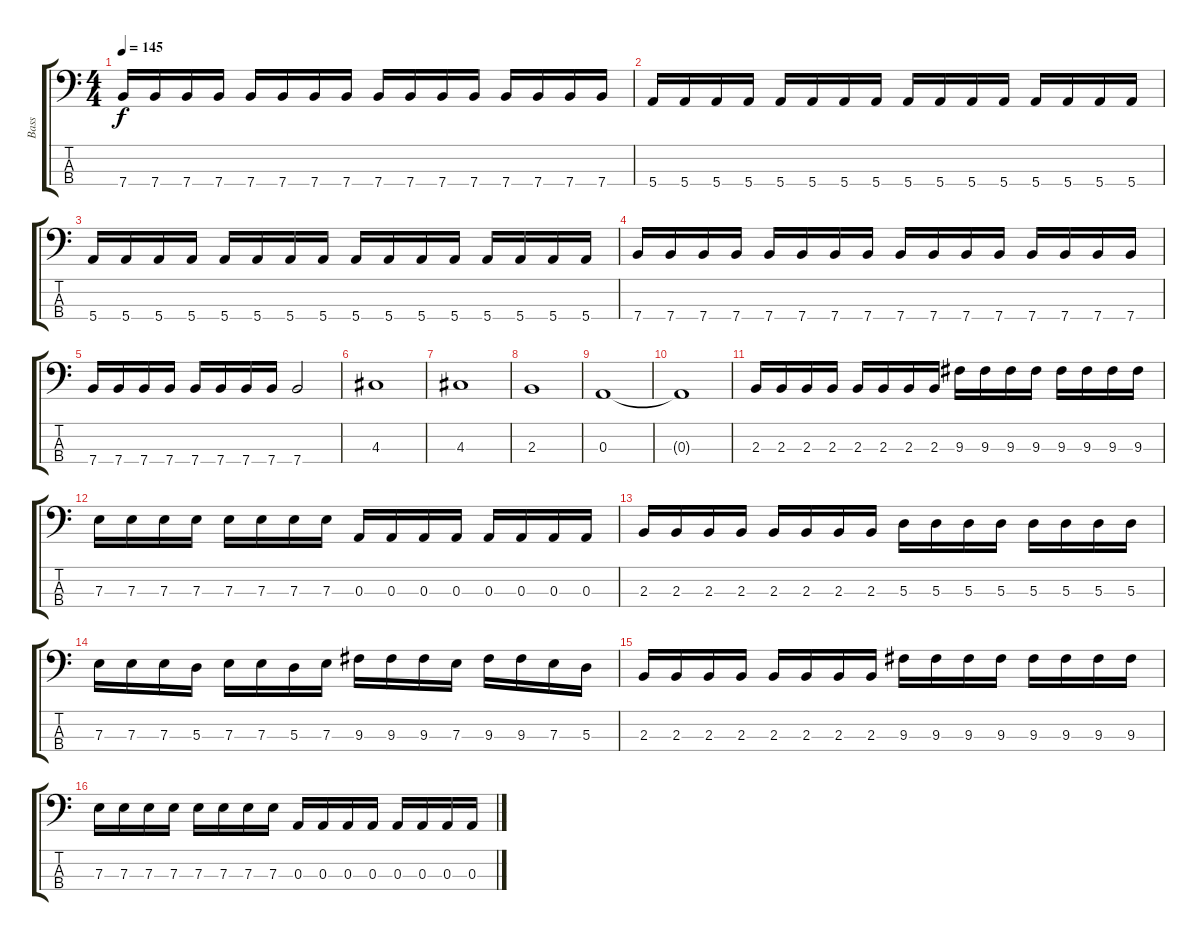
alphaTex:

\track ("Bass" "Bass") {instrument electricbasspick}
\staff {score tabs}
\tuning (G2 D2 A1 E1) {hide}
\ts (4 4)
\tempo 145
\clef f4
\ks c
7.4.16{dy f} 7.4.16 7.4.16 7.4.16 7.4.16 7.4.16 7.4.16 7.4.16 7.4.16 7.4.16 7.4.16 7.4.16 7.4.16 7.4.16 7.4.16 7.4.16 |
5.4.16 5.4.16 5.4.16 5.4.16 5.4.16 5.4.16 5.4.16 5.4.16 5.4.16 5.4.16 5.4.16 5.4.16 5.4.16 5.4.16 5.4.16 5.4.16 |
5.4.16 5.4.16 5.4.16 5.4.16 5.4.16 5.4.16 5.4.16 5.4.16 5.4.16 5.4.16 5.4.16 5.4.16 5.4.16 5.4.16 5.4.16 5.4.16 |
7.4.16 7.4.16 7.4.16 7.4.16 7.4.16 7.4.16 7.4.16 7.4.16 7.4.16 7.4.16 7.4.16 7.4.16 7.4.16 7.4.16 7.4.16 7.4.16 |
7.4.16 7.4.16 7.4.16 7.4.16 7.4.16 7.4.16 7.4.16 7.4.16 7.4.2 |
4.3.1 |
4.3.1 |
2.3.1 |
0.3.1 |
0.3{t}.1 |
2.3.16 2.3.16 2.3.16 2.3.16 2.3.16 2.3.16 2.3.16 2.3.16 9.3.16 9.3.16 9.3.16 9.3.16 9.3.16 9.3.16 9.3.16 9.3.16 |
7.3.16 7.3.16 7.3.16 7.3.16 7.3.16 7.3.16 7.3.16 7.3.16 0.3.16 0.3.16 0.3.16 0.3.16 0.3.16 0.3.16 0.3.16 0.3.16 |
2.3.16 2.3.16 2.3.16 2.3.16 2.3.16 2.3.16 2.3.16 2.3.16 5.3.16 5.3.16 5.3.16 5.3.16 5.3.16 5.3.16 5.3.16 5.3.16 |
7.3.16 7.3.16 7.3.16 5.3.16 7.3.16 7.3.16 5.3.16 7.3.16 9.3.16 9.3.16 9.3.16 7.3.16 9.3.16 9.3.16 7.3.16 5.3.16 |
2.3.16 2.3.16 2.3.16 2.3.16 2.3.16 2.3.16 2.3.16 2.3.16 9.3.16 9.3.16 9.3.16 9.3.16 9.3.16 9.3.16 9.3.16 9.3.16 |
7.3.16 7.3.16 7.3.16 7.3.16 7.3.16 7.3.16 7.3.16 7.3.16 0.3.16 0.3.16 0.3.16 0.3.16 0.3.16 0.3.16 0.3.16 0.3.16
